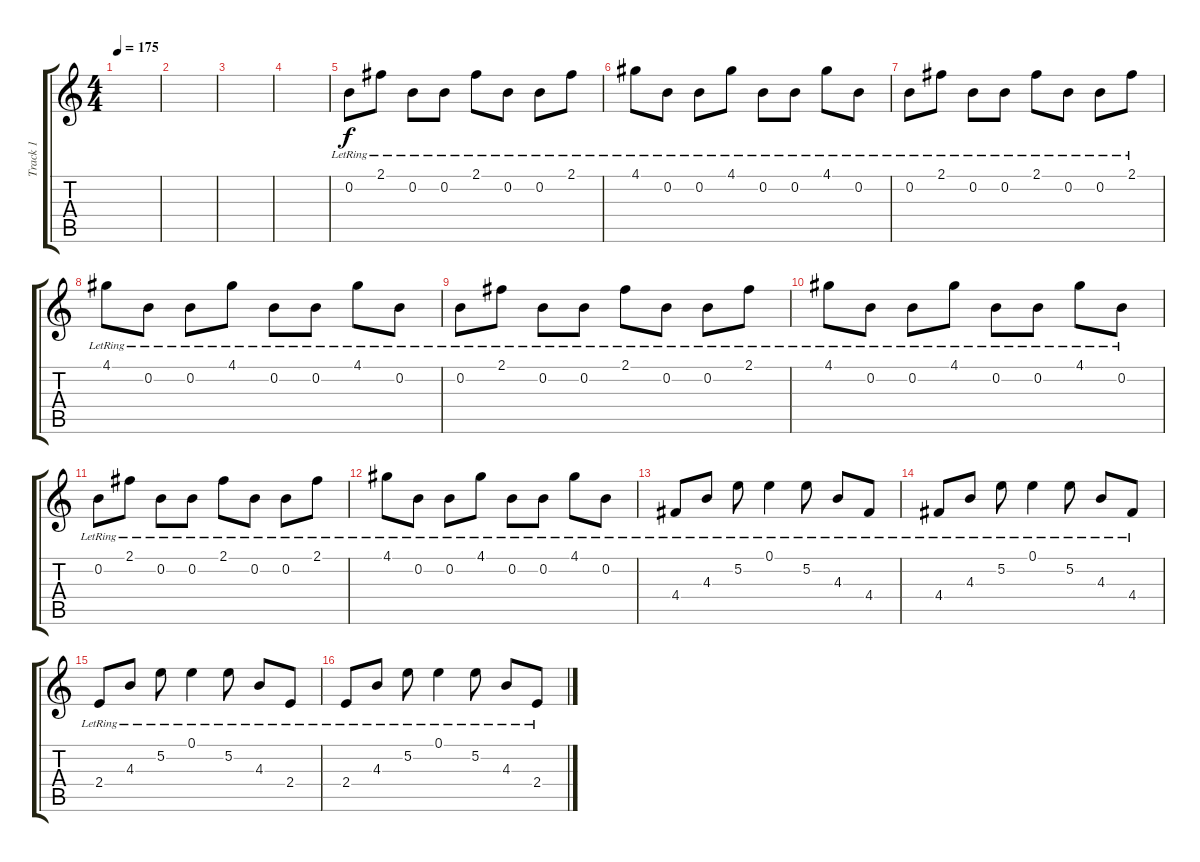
\track ("Track 1" "Track 1") {instrument acousticguitarsteel}
\staff {score tabs}
\tuning (E4 B3 G3 D3 A2 E2) {hide}
\ts (4 4)
\tempo 175
\clef g2
\ks c
|
|
|
|
0.2{lr}.8 2.1{lr}.8 0.2{lr}.8 0.2{lr}.8 2.1{lr}.8 0.2{lr}.8 0.2{lr}.8 2.1{lr}.8 |
4.1{lr}.8 0.2{lr}.8 0.2{lr}.8 4.1{lr}.8 0.2{lr}.8 0.2{lr}.8 4.1{lr}.8 0.2{lr}.8 |
0.2{lr}.8 2.1{lr}.8 0.2{lr}.8 0.2{lr}.8 2.1{lr}.8 0.2{lr}.8 0.2{lr}.8 2.1{lr}.8 |
4.1{lr}.8 0.2{lr}.8 0.2{lr}.8 4.1{lr}.8 0.2{lr}.8 0.2{lr}.8 4.1{lr}.8 0.2{lr}.8 |
0.2{lr}.8 2.1{lr}.8 0.2{lr}.8 0.2{lr}.8 2.1{lr}.8 0.2{lr}.8 0.2{lr}.8 2.1{lr}.8 |
4.1{lr}.8 0.2{lr}.8 0.2{lr}.8 4.1{lr}.8 0.2{lr}.8 0.2{lr}.8 4.1{lr}.8 0.2{lr}.8 |
0.2{lr}.8 2.1{lr}.8 0.2{lr}.8 0.2{lr}.8 2.1{lr}.8 0.2{lr}.8 0.2{lr}.8 2.1{lr}.8 |
4.1{lr}.8 0.2{lr}.8 0.2{lr}.8 4.1{lr}.8 0.2{lr}.8 0.2{lr}.8 4.1{lr}.8 0.2{lr}.8 |
4.4{lr}.8 4.3{lr}.8 5.2{lr}.8 0.1{lr}.4 5.2{lr}.8 4.3{lr}.8 4.4{lr}.8 |
4.4{lr}.8 4.3{lr}.8 5.2{lr}.8 0.1{lr}.4 5.2{lr}.8 4.3{lr}.8 4.4{lr}.8 |
2.4{lr}.8 4.3{lr}.8 5.2{lr}.8 0.1{lr}.4 5.2{lr}.8 4.3{lr}.8 2.4{lr}.8 |
2.4{lr}.8 4.3{lr}.8 5.2{lr}.8 0.1{lr}.4 5.2{lr}.8 4.3{lr}.8 2.4{lr}.8
